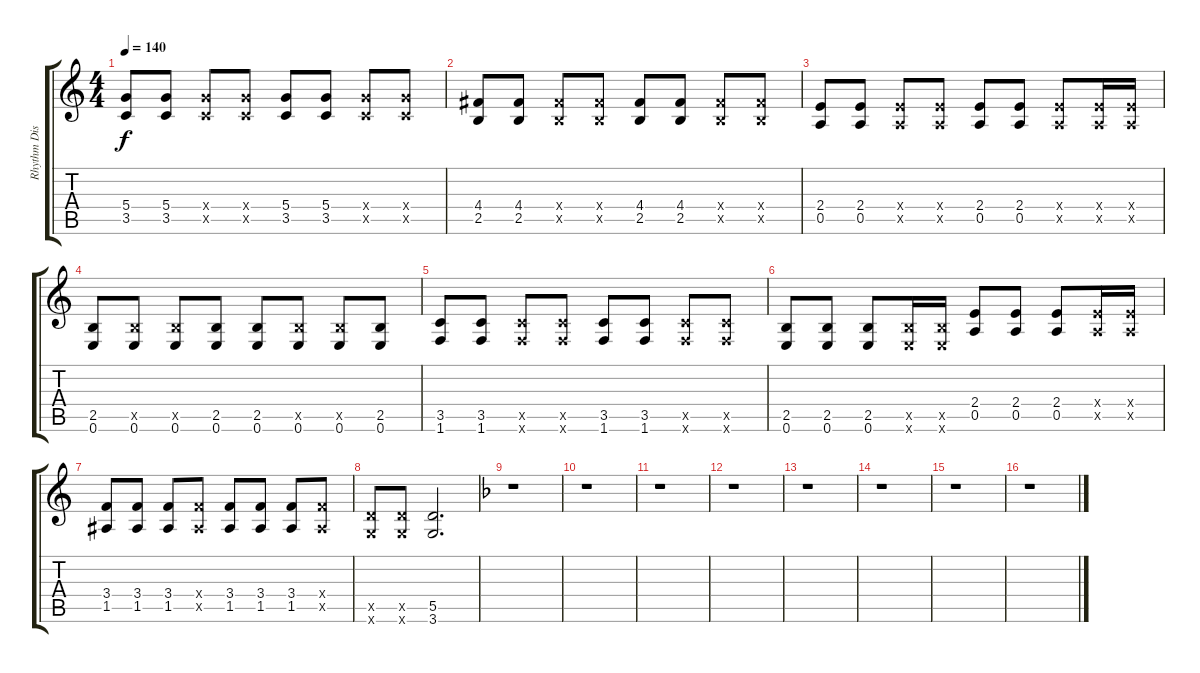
\track ("Rhythm Distorted" "Rhythm Dis") {instrument distortionguitar}
\staff {score tabs}
\tuning (E4 B3 G3 D3 A2 E2) {hide}
\ts (4 4)
\tempo 140
\clef g2
\ks c
(5.4 3.5).8{dy f} (5.4 3.5).8 (5.4{x} 3.5{x}).8 (5.4{x} 3.5{x}).8 (5.4 3.5).8 (5.4 3.5).8 (5.4{x} 3.5{x}).8 (5.4{x} 3.5{x}).8 |
(4.4 2.5).8 (4.4 2.5).8 (4.4{x} 2.5{x}).8 (4.4{x} 2.5{x}).8 (4.4 2.5).8 (4.4 2.5).8 (4.4{x} 2.5{x}).8 (4.4{x} 2.5{x}).8 |
(2.4 0.5).8 (2.4 0.5).8 (2.4{x} 0.5{x}).8 (2.4{x} 0.5{x}).8 (2.4 0.5).8 (2.4 0.5).8 (2.4{x} 0.5{x}).8 (2.4{x} 0.5{x}).16 (2.4{x} 0.5{x}).16 |
(2.5 0.6).8 (2.5{x} 0.6).8 (2.5{x} 0.6).8 (2.5 0.6).8 (2.5 0.6).8 (2.5{x} 0.6).8 (2.5{x} 0.6).8 (2.5 0.6).8 |
(3.5 1.6).8 (3.5 1.6).8 (3.5{x} 1.6{x}).8 (3.5{x} 1.6{x}).8 (3.5 1.6).8 (3.5 1.6).8 (3.5{x} 1.6{x}).8 (3.5{x} 1.6{x}).8 |
(2.5 0.6).8 (2.5 0.6).8 (2.5 0.6).8 (2.5{x} 0.6{x}).16 (2.5{x} 0.6{x}).16 (2.4 0.5).8 (2.4 0.5).8 (2.4 0.5).8 (2.4{x} 0.5{x}).16 (2.4{x} 0.5{x}).16 |
(3.4 1.5).8 (3.4 1.5).8 (3.4 1.5).8 (3.4{x} 1.5{x}).8 (3.4 1.5).8 (3.4 1.5).8 (3.4 1.5).8 (3.4{x} 1.5{x}).8 |
(5.5{x} 3.6{x}).8 (5.5{x} 3.6{x}).8 (5.5 3.6).2{d} |
\ks f
r.1 |
r.1 |
r.1 |
r.1 |
r.1 |
r.1 |
r.1 |
r.1
